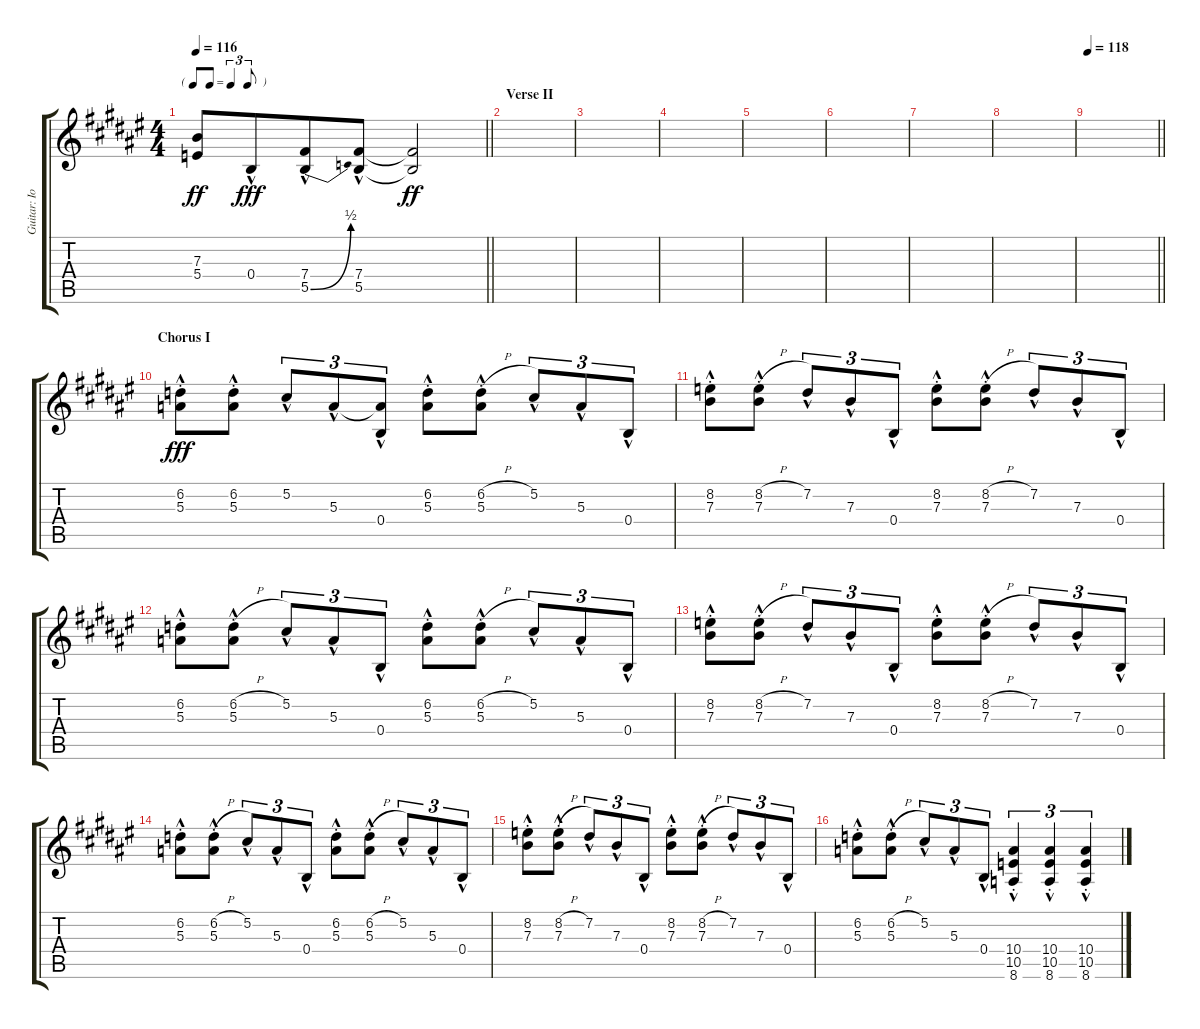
\track ("Guitar: Iommi" "Guitar: Io") {instrument distortionguitar}
\staff {score tabs}
\tuning (Db4 Ab3 E3 B2 Gb2 Db2) {hide}
\ts (4 4)
\tf triplet8th
\tempo 116
\clef g2
\barLineRight lightlight
\ks f#
(7.3{t} 5.4{t}).8{dy ff} 0.4{hac}.8{dy fff beam merge} (7.4{hac} 5.5{be (bend 0 0 60 2) hac}).8 (7.4{hac} 5.5{hac}).8 (7.4{t} 5.5{t}).2{dy ff} |
\section ("" "Verse II")
|
|
|
|
|
|
|
\tempo 118
\barLineRight lightlight
|
\section ("" "Chorus I")
(6.2{hac st} 5.3{hac st}).8{dy fff} (6.2{hac st} 5.3{hac st}).8 5.2{hac}.8{tu (3 2)} 5.3{hac}.8{tu (3 2)} (5.3{t} 0.4{hac}).8{tu (3 2)} (6.2{hac st} 5.3{hac st}).8 (6.2{h hac st} 5.3{hac st}).8 5.2{hac}.8{tu (3 2)} 5.3{hac}.8{tu (3 2)} 0.4{hac}.8{tu (3 2)} |
(8.2{hac st} 7.3{hac st}).8 (8.2{h hac st} 7.3{hac st}).8 7.2{hac}.8{tu (3 2)} 7.3{hac}.8{tu (3 2)} 0.4{hac}.8{tu (3 2)} (8.2{hac st} 7.3{hac st}).8 (8.2{h hac st} 7.3{hac st}).8 7.2{hac}.8{tu (3 2)} 7.3{hac}.8{tu (3 2)} 0.4{hac}.8{tu (3 2)} |
(6.2{hac st} 5.3{hac st}).8 (6.2{h hac st} 5.3{hac st}).8 5.2{hac}.8{tu (3 2)} 5.3{hac}.8{tu (3 2)} 0.4{hac}.8{tu (3 2)} (6.2{hac st} 5.3{hac st}).8 (6.2{h hac st} 5.3{hac st}).8 5.2{hac}.8{tu (3 2)} 5.3{hac}.8{tu (3 2)} 0.4{hac}.8{tu (3 2)} |
(8.2{hac st} 7.3{hac st}).8 (8.2{h hac st} 7.3{hac st}).8 7.2{hac}.8{tu (3 2)} 7.3{hac}.8{tu (3 2)} 0.4{hac}.8{tu (3 2)} (8.2{hac st} 7.3{hac st}).8 (8.2{h hac st} 7.3{hac st}).8 7.2{hac}.8{tu (3 2)} 7.3{hac}.8{tu (3 2)} 0.4{hac}.8{tu (3 2)} |
(6.2{hac st} 5.3{hac st}).8 (6.2{h hac st} 5.3{hac st}).8 5.2{hac}.8{tu (3 2)} 5.3{hac}.8{tu (3 2)} 0.4{hac}.8{tu (3 2)} (6.2{hac st} 5.3{hac st}).8 (6.2{h hac st} 5.3{hac st}).8 5.2{hac}.8{tu (3 2)} 5.3{hac}.8{tu (3 2)} 0.4{hac}.8{tu (3 2)} |
(8.2{hac st} 7.3{hac st}).8 (8.2{h hac st} 7.3{hac st}).8 7.2{hac}.8{tu (3 2)} 7.3{hac}.8{tu (3 2)} 0.4{hac}.8{tu (3 2)} (8.2{hac st} 7.3{hac st}).8 (8.2{h hac st} 7.3{hac st}).8 7.2{hac}.8{tu (3 2)} 7.3{hac}.8{tu (3 2)} 0.4{hac}.8{tu (3 2)} |
(6.2{hac st} 5.3{hac st}).8 (6.2{h hac st} 5.3{hac st}).8 5.2{hac}.8{tu (3 2)} 5.3{hac}.8{tu (3 2)} 0.4{hac}.8{tu (3 2)} (10.4{hac st} 10.5{hac st} 8.6{hac st}).4{tu (3 2)} (10.4{hac st} 10.5{hac st} 8.6{hac st}).4{tu (3 2)} (10.4{hac st} 10.5{hac st} 8.6{hac st}).4{tu (3 2)}
